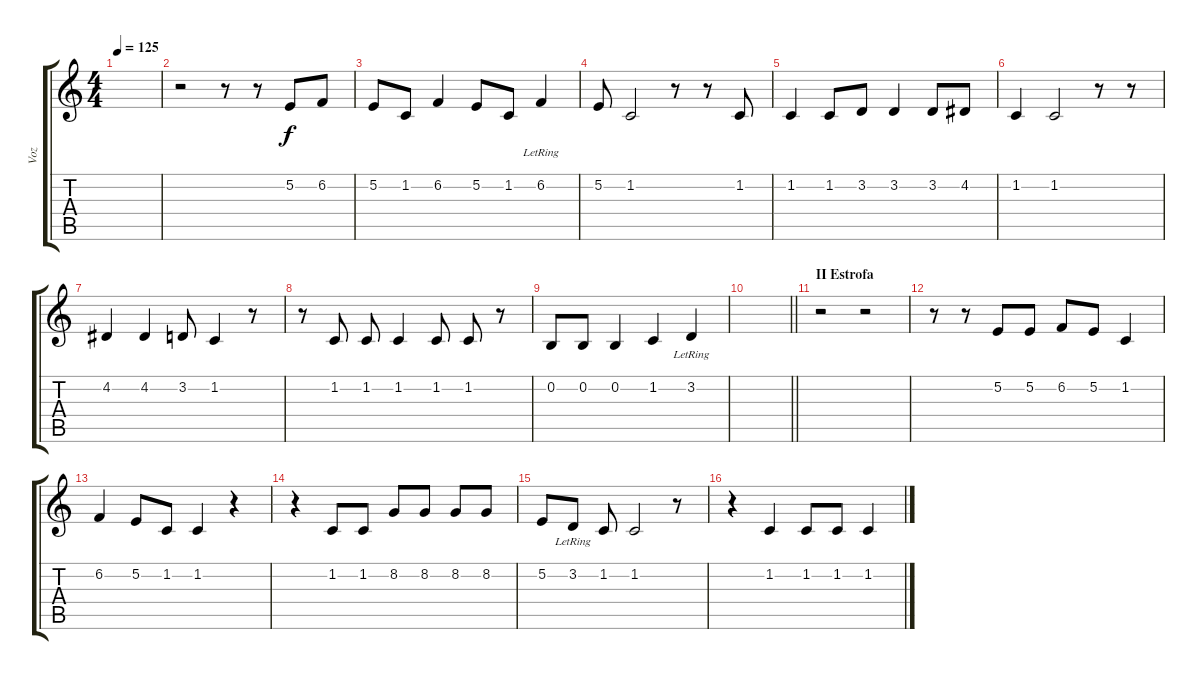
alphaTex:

\track ("Voz" "Voz") {instrument tenorsax}
\staff {score tabs}
\tuning (E4 B3 G3 D3 A2 E2) {hide}
\ts (4 4)
\tempo 125
\clef g2
\ks c
|
r.2 r.8 r.8 5.2.8 6.2.8 |
5.2.8 1.2.8 6.2.4 5.2.8 1.2.8 6.2{lr}.4 |
5.2.8 1.2.2 r.8 r.8 1.2.8 |
1.2.4 1.2.8 3.2.8 3.2.4 3.2.8 4.2.8 |
1.2.4 1.2.2 r.8 r.8 |
4.2.4 4.2.4 3.2.8 1.2.4 r.8 |
r.8 1.2.8 1.2.8 1.2.4 1.2.8 1.2.8 r.8 |
0.2.8 0.2.8 0.2.4 1.2.4 3.2{lr}.4 |
\barLineRight lightlight
|
\section ("" "II Estrofa")
r.2 r.2 |
r.8 r.8 5.2.8 5.2.8 6.2.8 5.2.8 1.2.4 |
6.2.4 5.2.8 1.2.8 1.2.4 r.4 |
r.4 1.2.8 1.2.8 8.2.8 8.2.8 8.2.8 8.2.8 |
5.2.8 3.2{lr}.8 1.2.8 1.2.2 r.8 |
r.4 1.2.4 1.2.8 1.2.8 1.2.4
